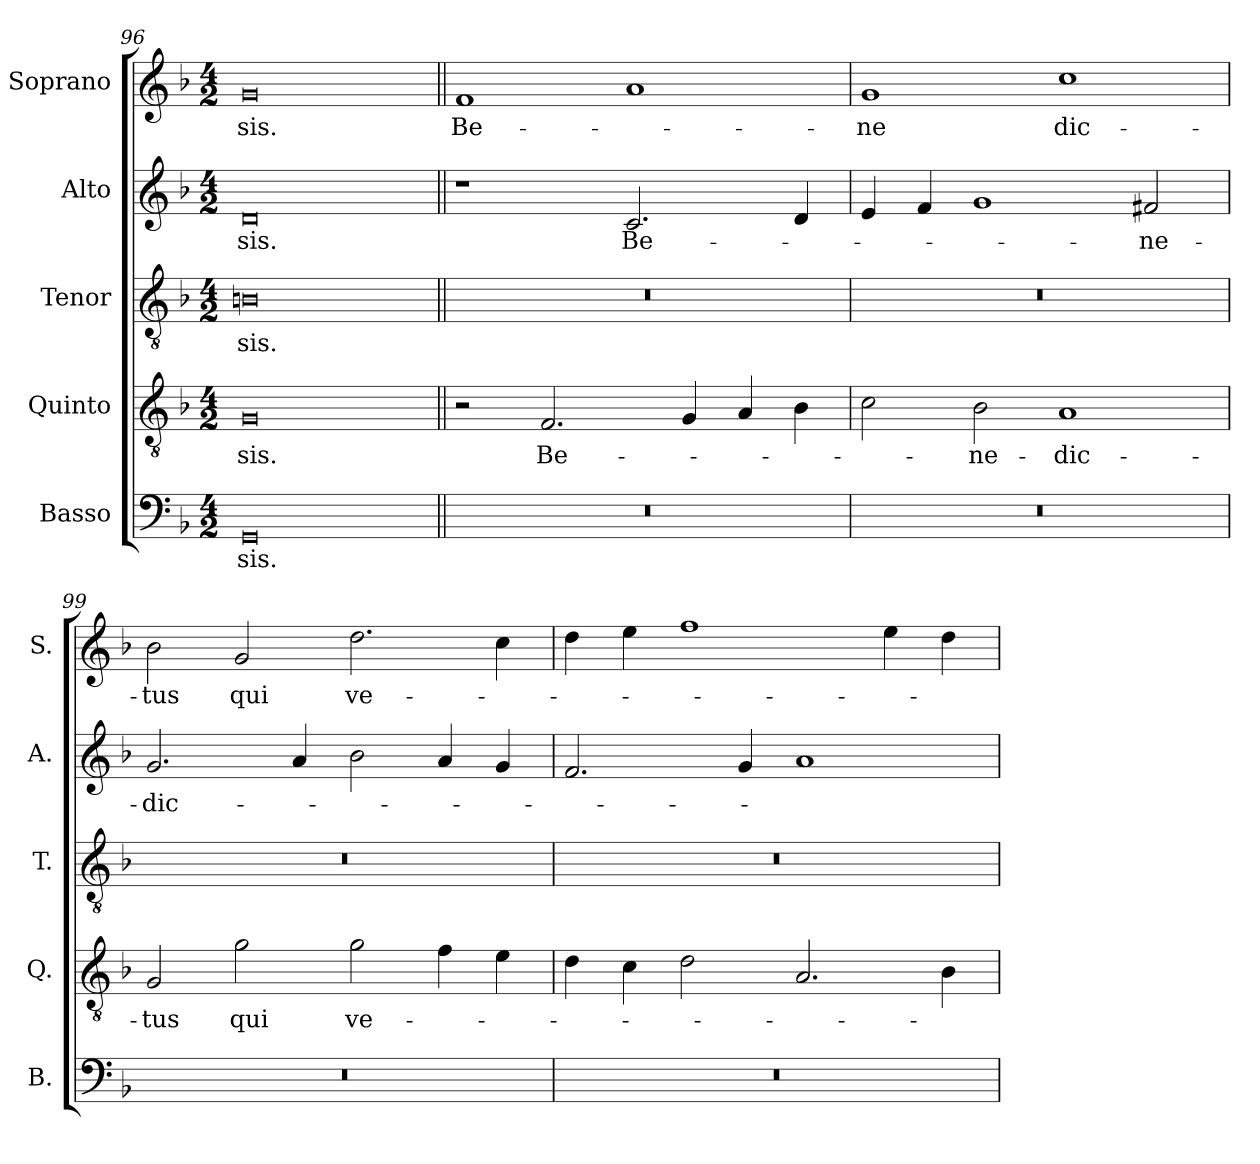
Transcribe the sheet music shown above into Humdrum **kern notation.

**kern	**text	**kern	**text	**kern	**text	**kern	**text	**kern	**text
*part5	*part5	*part4	*part4	*part3	*part3	*part2	*part2	*part1	*part1
*staff5	*staff5	*staff4	*staff4	*staff3	*staff3	*staff2	*staff2	*staff1	*staff1
*I"Basso	*	*I"Quinto	*	*I"Tenor	*	*I"Alto	*	*I"Soprano	*
*I'B.	*	*I'Q.	*	*I'T.	*	*I'A.	*	*I'S.	*
*clefF4	*	*clefGv2	*	*clefGv2	*	*clefG2	*	*clefG2	*
*	*	*ITrd7c12	*	*ITrd7c12	*	*	*	*	*
*k[b-]	*	*k[b-]	*	*k[b-]	*	*k[b-]	*	*k[b-]	*
*F:	*	*F:	*	*F:	*	*F:	*	*F:	*
*M4/2	*	*M4/2	*	*M4/2	*	*M4/2	*	*M4/2	*
=96	=96	=96	=96	=96	=96	=96	=96	=96	=96
!	!LO:LY:b:color=#000000	!	!	!	!	!	!	!	!
!	!	!	!LO:LY:b:color=#000000	!	!	!	!	!	!
!	!	!	!	!	!LO:LY:b:color=#000000	!	!	!	!
!	!	!	!	!	!	!	!LO:LY:b:color=#000000	!	!
!	!	!	!	!	!	!	!	!	!LO:LY:b:color=#000000
0GGi	-sis.	0GGi	-sis.	0BBni	-sis.	0di	-sis.	0gi	-sis.
!!LO:LB:g=z
=97||	=97||	=97||	=97||	=97||	=97||	=97||	=97||	=97||	=97||
!LO:N:vis=1	!	!	!	!LO:N:vis=1	!	!	!	!	!
!	!	!	!	!	!	!	!	!	!LO:LY:b:color=#000000
0r	.	2r	.	0r	.	1r	.	1fi	Be-
!	!	!	!LO:LY:b:color=#000000	!	!	!	!	!	!
.	.	2.FFi/	Be-	.	.	.	.	.	.
!	!	!	!	!	!	!	!LO:LY:b:color=#000000	!	!
.	.	.	.	.	.	2.ci/	Be-	1ai	.
.	.	4GGi/	.	.	.	.	.	.	.
.	.	4AAi/	.	.	.	.	.	.	.
.	.	4BB-i\	.	.	.	4di/	.	.	.
=98	=98	=98	=98	=98	=98	=98	=98	=98	=98
!LO:N:vis=1	!	!	!	!LO:N:vis=1	!	!	!	!	!
!	!	!	!	!	!	!	!	!	!LO:LY:b:color=#000000
0r	.	2Ci\	.	0r	.	4ei/	.	1gi	-ne
.	.	.	.	.	.	4fi/	.	.	.
!	!	!	!LO:LY:b:color=#000000	!	!	!	!	!	!
.	.	2BB-i\	-ne-	.	.	1gi	.	.	.
!	!	!	!LO:LY:b:color=#000000	!	!	!	!	!	!
!	!	!	!	!	!	!	!	!	!LO:LY:b:color=#000000
.	.	1AAi	-dic-	.	.	.	.	1cci	dic-
!	!	!	!	!	!	!	!LO:LY:b:color=#000000	!	!
.	.	.	.	.	.	2f#Xi/	-ne-	.	.
=99	=99	=99	=99	=99	=99	=99	=99	=99	=99
!LO:N:vis=1	!	!	!	!	!	!	!	!	!
!	!	!	!LO:LY:b:color=#000000	!LO:N:vis=1	!	!	!	!	!
!	!	!	!	!	!	!	!LO:LY:b:color=#000000	!	!
!	!	!	!	!	!	!	!	!	!LO:LY:b:color=#000000
0r	.	2GGi/	-tus	0r	.	2.gi/	-dic-	2b-i\	-tus
!	!	!	!LO:LY:b:color=#000000	!	!	!	!	!	!
!	!	!	!	!	!	!	!	!	!LO:LY:b:color=#000000
.	.	2Gi\	qui	.	.	.	.	2gi/	qui
.	.	.	.	.	.	4ai/	.	.	.
!	!	!	!LO:LY:b:color=#000000	!	!	!	!	!	!
!	!	!	!	!	!	!	!	!	!LO:LY:b:color=#000000
.	.	2Gi\	ve-	.	.	2b-i\	.	2.ddi\	ve-
.	.	4Fi\	.	.	.	4ai/	.	.	.
.	.	4Ei\	.	.	.	4gi/	.	4cci\	.
=100	=100	=100	=100	=100	=100	=100	=100	=100	=100
!LO:N:vis=1	!	!	!	!LO:N:vis=1	!	!	!	!	!
0r	.	4Di\	.	0r	.	2.fi/	.	4ddi\	.
.	.	4Ci\	.	.	.	.	.	4eei\	.
.	.	2Di\	.	.	.	.	.	1ffi	.
.	.	.	.	.	.	4gi/	.	.	.
.	.	2.AAi/	.	.	.	1ai	.	.	.
.	.	.	.	.	.	.	.	4eei\	.
.	.	4BB-i\	.	.	.	.	.	4ddi\	.
=	=	=	=	=	=	=	=	=	=
*-	*-	*-	*-	*-	*-	*-	*-	*-	*-
